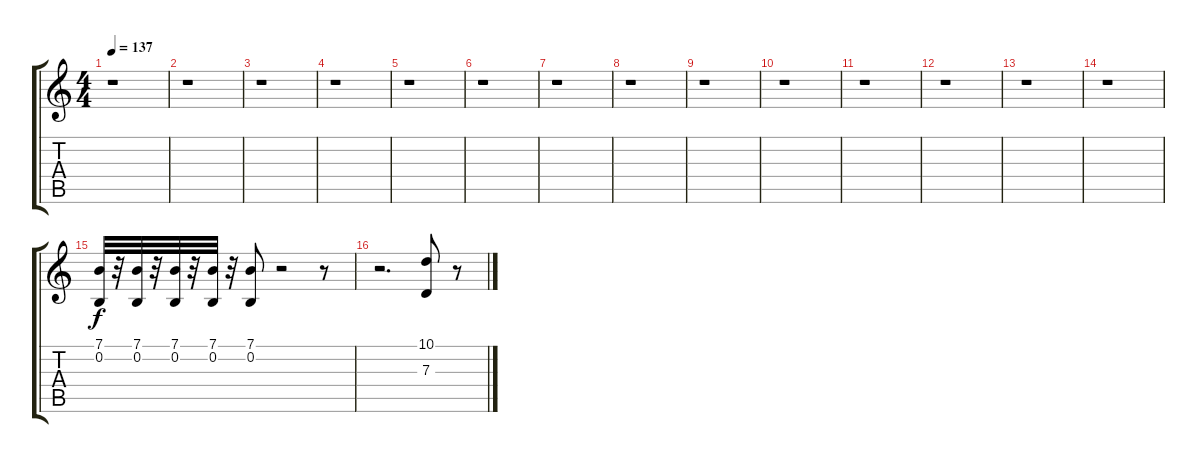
\track "" {instrument lead8bassandlead}
\staff {score tabs}
\tuning (E4 B3 G3 D3 A2 E2) {hide}
\ts (4 4)
\tempo 137
\clef g2
\ks c
r.1{dy fff} |
r.1 |
r.1 |
r.1 |
r.1 |
r.1 |
r.1 |
r.1 |
r.1 |
r.1 |
r.1 |
r.1 |
r.1 |
r.1 |
(7.1 0.2).32{dy f} r.32 (7.1 0.2).32 r.32 (7.1 0.2).32 r.32 (7.1 0.2).32 r.32 (7.1 0.2).8 r.2 r.8 |
r.2{d} (10.1 7.3).8 r.8
